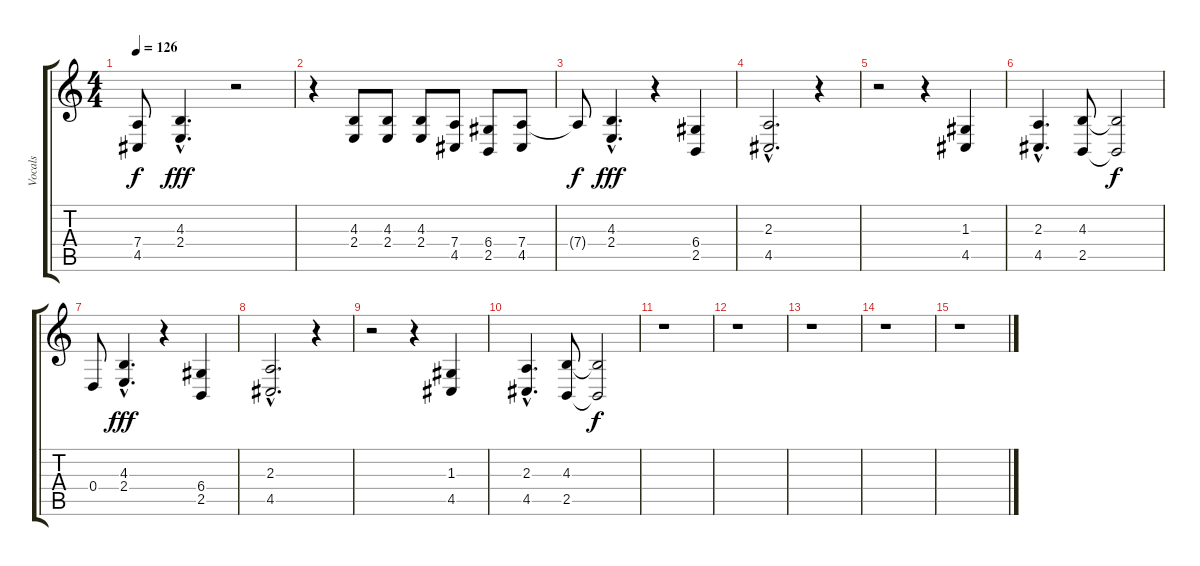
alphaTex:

\track ("Vocals" "Vocals") {instrument tenorsax}
\staff {score tabs}
\tuning (E4 B3 G3 D3 A2 E2) {hide}
\ts (4 4)
\tempo 126
\clef g2
\ks c
(7.4{t} 4.5{t}).8{dy f} (4.3{hac} 2.4{hac}).4{d dy fff} r.2 |
r.4 (4.3 2.4).8 (4.3 2.4).8 (4.3 2.4).8 (7.4 4.5).8 (6.4 2.5).8 (7.4 4.5).8 |
7.4{t}.8{dy f} (4.3{hac} 2.4{hac}).4{d dy fff} r.4 (6.4 2.5).4 |
(2.3{hac} 4.5{hac}).2{d} r.4 |
r.2 r.4 (1.3 4.5).4 |
(2.3{hac} 4.5{hac}).4{d} (4.3 2.5).8 (4.3{t} 2.5{t}).2{dy f} |
0.4.8 (4.3{hac} 2.4{hac}).4{d dy fff} r.4 (6.4 2.5).4 |
(2.3{hac} 4.5{hac}).2{d} r.4 |
r.2 r.4 (1.3 4.5).4 |
(2.3{hac} 4.5{hac}).4{d} (4.3 2.5).8 (4.3{t} 2.5{t}).2{dy f} |
r.1 |
r.1 |
r.1 |
r.1 |
r.1
